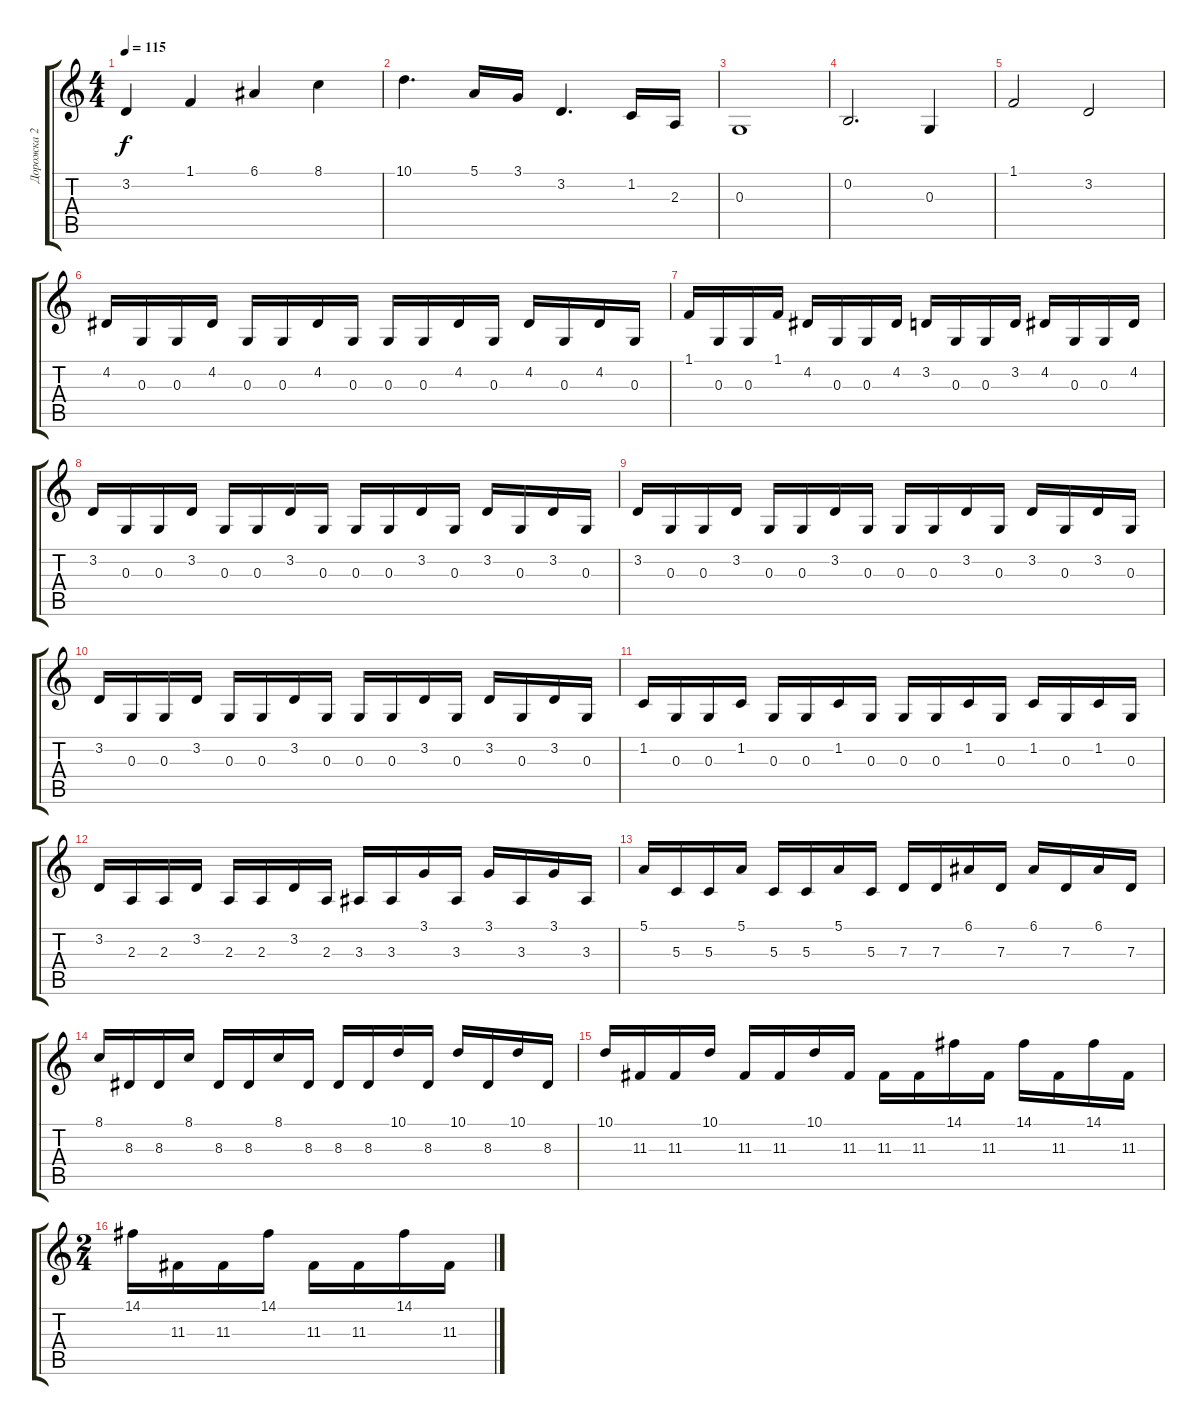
\track ("Дорожка 2" "Дорожка 2") {instrument stringensemble1}
\staff {score tabs}
\tuning (E4 B3 G3 D3 A2 E2) {hide}
\ts (4 4)
\tempo 115
\clef g2
\ks c
3.2.4{dy f} 1.1.4 6.1.4 8.1.4 |
10.1.4{d} 5.1.16 3.1.16 3.2.4{d} 1.2.16 2.3.16 |
0.3.1 |
0.2.2{d} 0.3.4 |
1.1.2 3.2.2 |
4.2.16 0.3.16 0.3.16 4.2.16 0.3.16 0.3.16 4.2.16 0.3.16 0.3.16 0.3.16 4.2.16 0.3.16 4.2.16 0.3.16 4.2.16 0.3.16 |
1.1.16 0.3.16 0.3.16 1.1.16 4.2.16 0.3.16 0.3.16 4.2.16 3.2.16 0.3.16 0.3.16 3.2.16 4.2.16 0.3.16 0.3.16 4.2.16 |
3.2.16 0.3.16 0.3.16 3.2.16 0.3.16 0.3.16 3.2.16 0.3.16 0.3.16 0.3.16 3.2.16 0.3.16 3.2.16 0.3.16 3.2.16 0.3.16 |
3.2.16 0.3.16 0.3.16 3.2.16 0.3.16 0.3.16 3.2.16 0.3.16 0.3.16 0.3.16 3.2.16 0.3.16 3.2.16 0.3.16 3.2.16 0.3.16 |
3.2.16 0.3.16 0.3.16 3.2.16 0.3.16 0.3.16 3.2.16 0.3.16 0.3.16 0.3.16 3.2.16 0.3.16 3.2.16 0.3.16 3.2.16 0.3.16 |
1.2.16 0.3.16 0.3.16 1.2.16 0.3.16 0.3.16 1.2.16 0.3.16 0.3.16 0.3.16 1.2.16 0.3.16 1.2.16 0.3.16 1.2.16 0.3.16 |
3.2.16 2.3.16 2.3.16 3.2.16 2.3.16 2.3.16 3.2.16 2.3.16 3.3.16 3.3.16 3.1.16 3.3.16 3.1.16 3.3.16 3.1.16 3.3.16 |
5.1.16 5.3.16 5.3.16 5.1.16 5.3.16 5.3.16 5.1.16 5.3.16 7.3.16 7.3.16 6.1.16 7.3.16 6.1.16 7.3.16 6.1.16 7.3.16 |
8.1.16 8.3.16 8.3.16 8.1.16 8.3.16 8.3.16 8.1.16 8.3.16 8.3.16 8.3.16 10.1.16 8.3.16 10.1.16 8.3.16 10.1.16 8.3.16 |
10.1.16 11.3.16 11.3.16 10.1.16 11.3.16 11.3.16 10.1.16 11.3.16 11.3.16 11.3.16 14.1.16 11.3.16 14.1.16 11.3.16 14.1.16 11.3.16 |
\ts (2 4)
14.1.16 11.3.16 11.3.16 14.1.16 11.3.16 11.3.16 14.1.16 11.3.16
